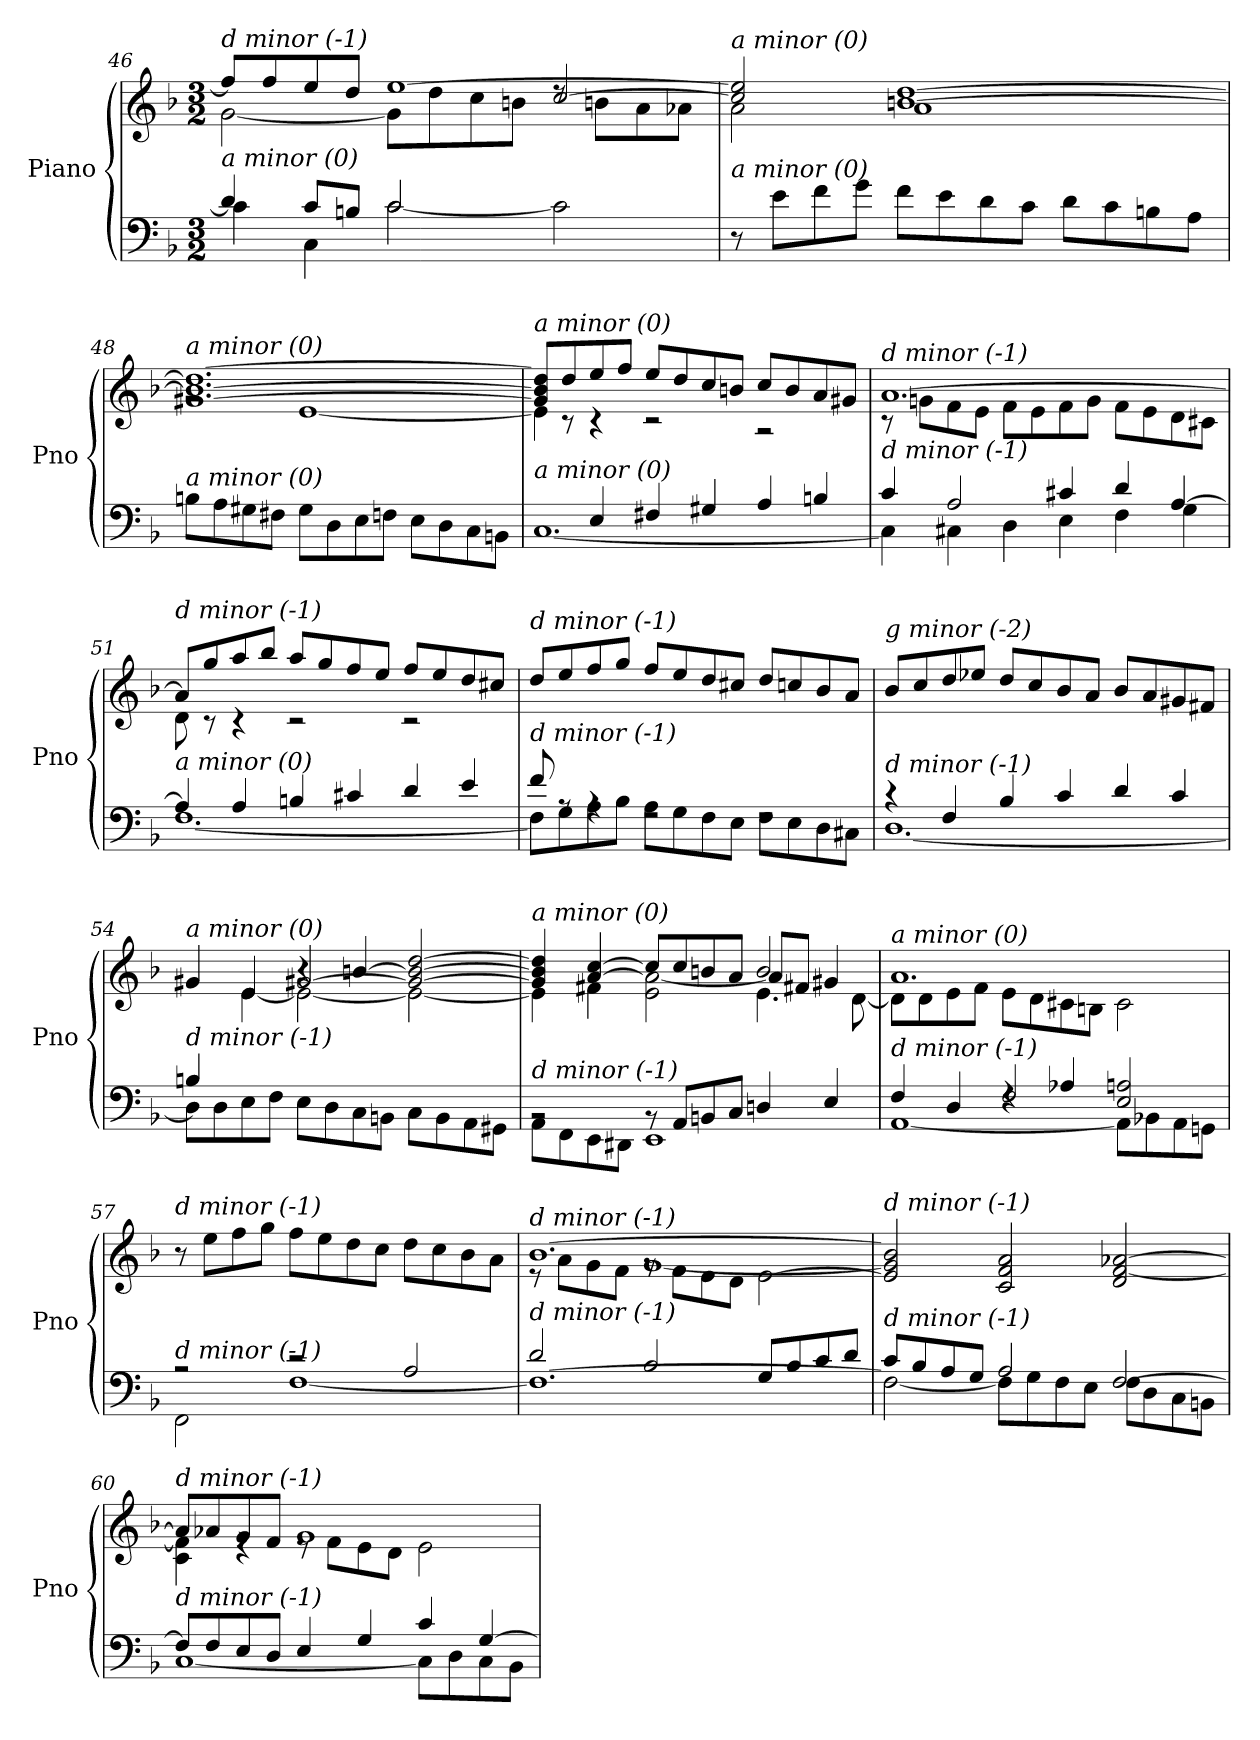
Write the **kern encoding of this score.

**kern	**kern
*part1	*part1
*staff2	*staff1
*I"Piano	*
*I'Pno	*
*clefF4	*clefG2
*k[b-]	*k[b-]
*M3/2	*M3/2
=46	=46
*^	*^
*	*^	*	*^
*	*	*	*	*	*^
!	!	!	!LO:TX:i:t=d minor (-1)	!	!	!
!LO:TX:i:t=a minor (0)	!	!	!	!	!	!
1ryy	4d/]	4c\	8ff/L]	[2g\	1ryy	1ryy
.	.	.	8ff/	.	.	.
.	8c/L	4C\	8ee/	.	.	.
.	8Bn/J	.	8dd/J	.	.	.
.	[2c/	2c\	[1ee	8g\L]	.	.
.	.	.	.	8dd\	.	.
.	.	.	.	8cc\	.	.
.	.	.	.	8bn\J	.	.
2ryy	2c\]	2ryy	.	8rdd	[2cc/	2ryy
.	.	.	.	8bn\L	.	.
.	.	.	.	8a\	.	.
.	.	.	.	8a-Xi\J	.	.
*v	*v	*v	*	*	*	*
*	*	*v	*v	*v
=47	=47	=47
!	!LO:TX:i:t=a minor (0)	!
!LO:TX:i:t=a minor (0)	!	!
8r	2cc/] 2ee/]	2a\
8e\L	.	.
8f\	.	.
8g\J	.	.
8f\L	[1bn [1dd	1a
8e\	.	.
8d\	.	.
8c\J	.	.
8d\L	.	.
8c\	.	.
8Bn\	.	.
8A\J	.	.
!!LO:LB:g=z	!!
=48	=48	=48
!	!LO:TX:i:t=a minor (0)	!
!LO:TX:i:t=a minor (0)	!	!
8Bn\L	[1.g#X 1.b_ 1.dd_	2rg
8A\	.	.
8G#X\	.	.
8F#X\J	.	.
8G#\L	.	[1e
8D\	.	.
8E\	.	.
8Fn\J	.	.
8E\L	.	.
8D\	.	.
8C\	.	.
8BBn\J	.	.
=49	=49	=49
*^	*^	*
*	*^	*	*	*^
!	!	!	!LO:TX:i:t=a minor (0)	!	!	!
!LO:TX:i:t=a minor (0)	!	!	!	!	!	!
8ryy	[1.C	4ryy	8g#/] 8b/] 8dd/]L	4e\]	8ryy	4ryy
8ryy	.	.	8dd/	.	8rc	.
1ryy	.	4E/	8ee/	4r	1ryy	1ryy
.	.	.	8ff/J	.	.	.
.	.	4F#X/	8ee/L	2r	.	.
.	.	.	8dd/	.	.	.
.	.	4G#X/	8cc/	.	.	.
.	.	.	8bn/J	.	.	.
.	.	4A/	8cc/L	2r	.	.
.	.	.	8b/	.	.	.
4ryy	.	4Bn/	8a/	.	4ryy	4ryy
.	.	.	8g#X/J	.	.	.
*	*v	*v	*	*	*	*
*	*	*	*v	*v	*v
=50	=50	=50	=50
!	!	!LO:TX:i:t=d minor (-1)	!
!LO:TX:i:t=d minor (-1)	!	!	!
4c/	4C\]	[1.a	8r
.	.	.	8gn\L
2A/	4C#X\	.	8f\
.	.	.	8e\J
.	4D\	.	8f\L
.	.	.	8e\
4c#X/	4E\	.	8f\
.	.	.	8g\J
4d/	4F\	.	8f\L
.	.	.	8e\
[4A/	4G\	.	8d\
.	.	.	8c#X\J
!!LO:LB:g=z	!!
=51	=51	=51	=51
!	!	!LO:TX:i:t=d minor (-1)	!
!LO:TX:i:t=a minor (0)	!	!	!
4A/]	[1.F	8a/L]	8d\
.	.	8gg/	8r
4A/	.	8aa/	4r
.	.	8bb-/J	.
4Bn/	.	8aa/L	2r
.	.	8gg/	.
4c#X/	.	8ff/	.
.	.	8ee/J	.
4d/	.	8ff/L	2r
.	.	8ee/	.
4e/	.	8dd/	.
.	.	8cc#X/J	.
*	*	*v	*v
=52	=52	=52
!	!	!LO:TX:i:t=d minor (-1)
!LO:TX:i:t=d minor (-1)	!	!
8f/	8F\L]	8dd/L
8rA	8G\	8ee/
4rA	8A\	8ff/
.	8B-\J	8gg/J
2rF	8A\L	8ff/L
.	8G\	8ee/
.	8F\	8dd/
.	8E\J	8cc#X/J
2rF	8F\L	8dd/L
.	8E\	8ccn/
.	8D\	8b-/
.	8C#X\J	8a/J
=53	=53	=53
!	!	!LO:TX:i:t=g minor (-2)
!LO:TX:i:t=d minor (-1)	!	!
4r	[1.D	8b-/L
.	.	8cc/
4F/	.	8dd/
.	.	8ee-X/J
4B-/	.	8dd/L
.	.	8cc/
4c/	.	8b-/
.	.	8a/J
4d/	.	8b-/L
.	.	8a/
4c/	.	8g#Xj/
.	.	8f#X/J
!!LO:PB:g=z
=54	=54	=54
*^	*	*^
*	*	*^	*	*^
*	*	*	*	*	*	*^
!	!	!	!	!LO:TX:i:t=a minor (0)	!	!	!
!LO:TX:i:t=d minor (-1)	!	!	!	!	!	!	!
4ryy	2ryy	4Bn/	8D\L]	4g#X/	4ryy	2ryy	2ryy
.	.	.	8D\	.	.	.	.
1ryy	.	4ryy	8E\	4e/	[4e\	.	.
.	.	.	8F\J	.	.	.	.
.	2ryy	8E\L	1ryy	[2g#X/	2e\_	4r	1ryy
.	.	8D\	.	.	.	.	.
.	.	8C\	.	.	.	[4bn/	.
.	.	8BBn\J	.	.	.	.	.
.	2ryy	8C\L	.	2g#/_ 2b/_ [2dd/	2e\_	2ryy	.
.	.	8BB\	.	.	.	.	.
4ryy	.	8AA\	.	.	.	.	.
.	.	8GG#Xj\J	.	.	.	.	.
*	*	*v	*v	*	*	*	*
*	*	*	*	*	*v	*v
=55	=55	=55	=55	=55	=55
!	!	!	!LO:TX:i:t=a minor (0)	!	!
!LO:TX:i:t=d minor (-1)	!	!	!	!	!
1ryy	2rBB	8AA\L	4g#/] 4b/] 4dd/]	4e\]	1ryy
.	.	8FF\	.	.	.
.	.	8EE\	[4a/ [4cc/	4f#X\	.
.	.	8DD#Xj\J	.	.	.
.	8rBB	1EE	8cc/L]	2e\ 2a\_	.
.	8AA/L	.	8cc/	.	.
.	8BBn/	.	8bn/	.	.
.	8C/J	.	8a/J	.	.
2ryy	4Dn/	.	2b/	4.e\	8a/L]
.	.	.	.	.	8f#X/J
.	4E/	.	.	.	4g#X/
.	.	.	.	[8d\	.
=56	=56	=56	=56	=56	=56
!	!	!	!LO:TX:i:t=a minor (0)	!	!
!LO:TX:i:t=d minor (-1)	!	!	!	!	!
4F/	[1AA	2ryy	1.a	8d\L]	2ryy
.	.	.	.	8d\	.
4D/	.	.	.	8e\	.
.	.	.	.	8f\J	.
4rF	.	2F/	.	8e\L	2ryy
.	.	.	.	8d\	.
4A-Xi/	.	.	.	8c#X\	.
.	.	.	.	8Bn\J	.
2E/ 2A/	8AA\L]	2ryy	.	2c#\	2ryy
.	8BB-X\	.	.	.	.
.	8AA\	.	.	.	.
.	8GGn\J	.	.	.	.
*	*v	*v	*	*	*
*	*	*v	*v	*v
!!LO:LB:g=z
=57	=57	=57
!	!	!LO:TX:i:t=d minor (-1)
!LO:TX:i:t=d minor (-1)	!	!
2r	2FF\	8r
.	.	8ee\L
.	.	8ff\
.	.	8gg\J
2r	[1F	8ff\L
.	.	8ee\
.	.	8dd\
.	.	8cc\J
2A/	.	8dd\L
.	.	8cc\
.	.	8b-\
.	.	8a\J
=58	=58	=58
*	*^	*^
*	*	*	*	*^
!	!	!	!LO:TX:i:t=d minor (-1)	!	!
!LO:TX:i:t=d minor (-1)	!	!	!	!	!
2ryy	2d/	1.F_	[1.b-	8r	2ryy
.	.	.	.	8a\L	.
.	.	.	.	8g\	.
.	.	.	.	8f\J	.
1ryy	2B-/	.	.	[1g	8rg
.	.	.	.	.	8f\L
.	.	.	.	.	8e\
.	.	.	.	.	8d\J
.	8G/L	.	.	.	[2e\
.	8B-/	.	.	.	.
.	8c/	.	.	.	.
.	8d/J	.	.	.	.
*	*v	*v	*	*	*
*	*	*v	*v	*v
=59	=59	=59
!	!	!LO:TX:i:t=d minor (-1)
!LO:TX:i:t=d minor (-1)	!	!
8c/L	2F\_	2e/] 2g/] 2b-/]
8B-/	.	.
8A/	.	.
8G/J	.	.
2A/	8F\L]	2c/ 2f/ 2a/
.	8G\	.
.	8F\	.
.	8E\J	.
[2F/	8F\L	2d/ [2f/ [2a-X/
.	8D\	.
.	8C\	.
.	8BBn\J	.
!!LO:LB:g=z
=60	=60	=60
*	*	*^
!	!	!LO:TX:i:t=d minor (-1)	!
!LO:TX:i:t=d minor (-1)	!	!	!
8F/L]	[1C	8a-/L]	4c\ 4f\]
8F/	.	8a-X/	.
8E/	.	8g/	4re
8D/J	.	8f/J	.
4E/	.	1g	8re
.	.	.	8f\L
4G/	.	.	8e\
.	.	.	8d\J
4c/	8C\L]	.	2e\
.	8D\	.	.
[4G/	8C\	.	.
.	8BB-\J	.	.
*v	*v	*	*
*	*v	*v
=	=
*-	*-
